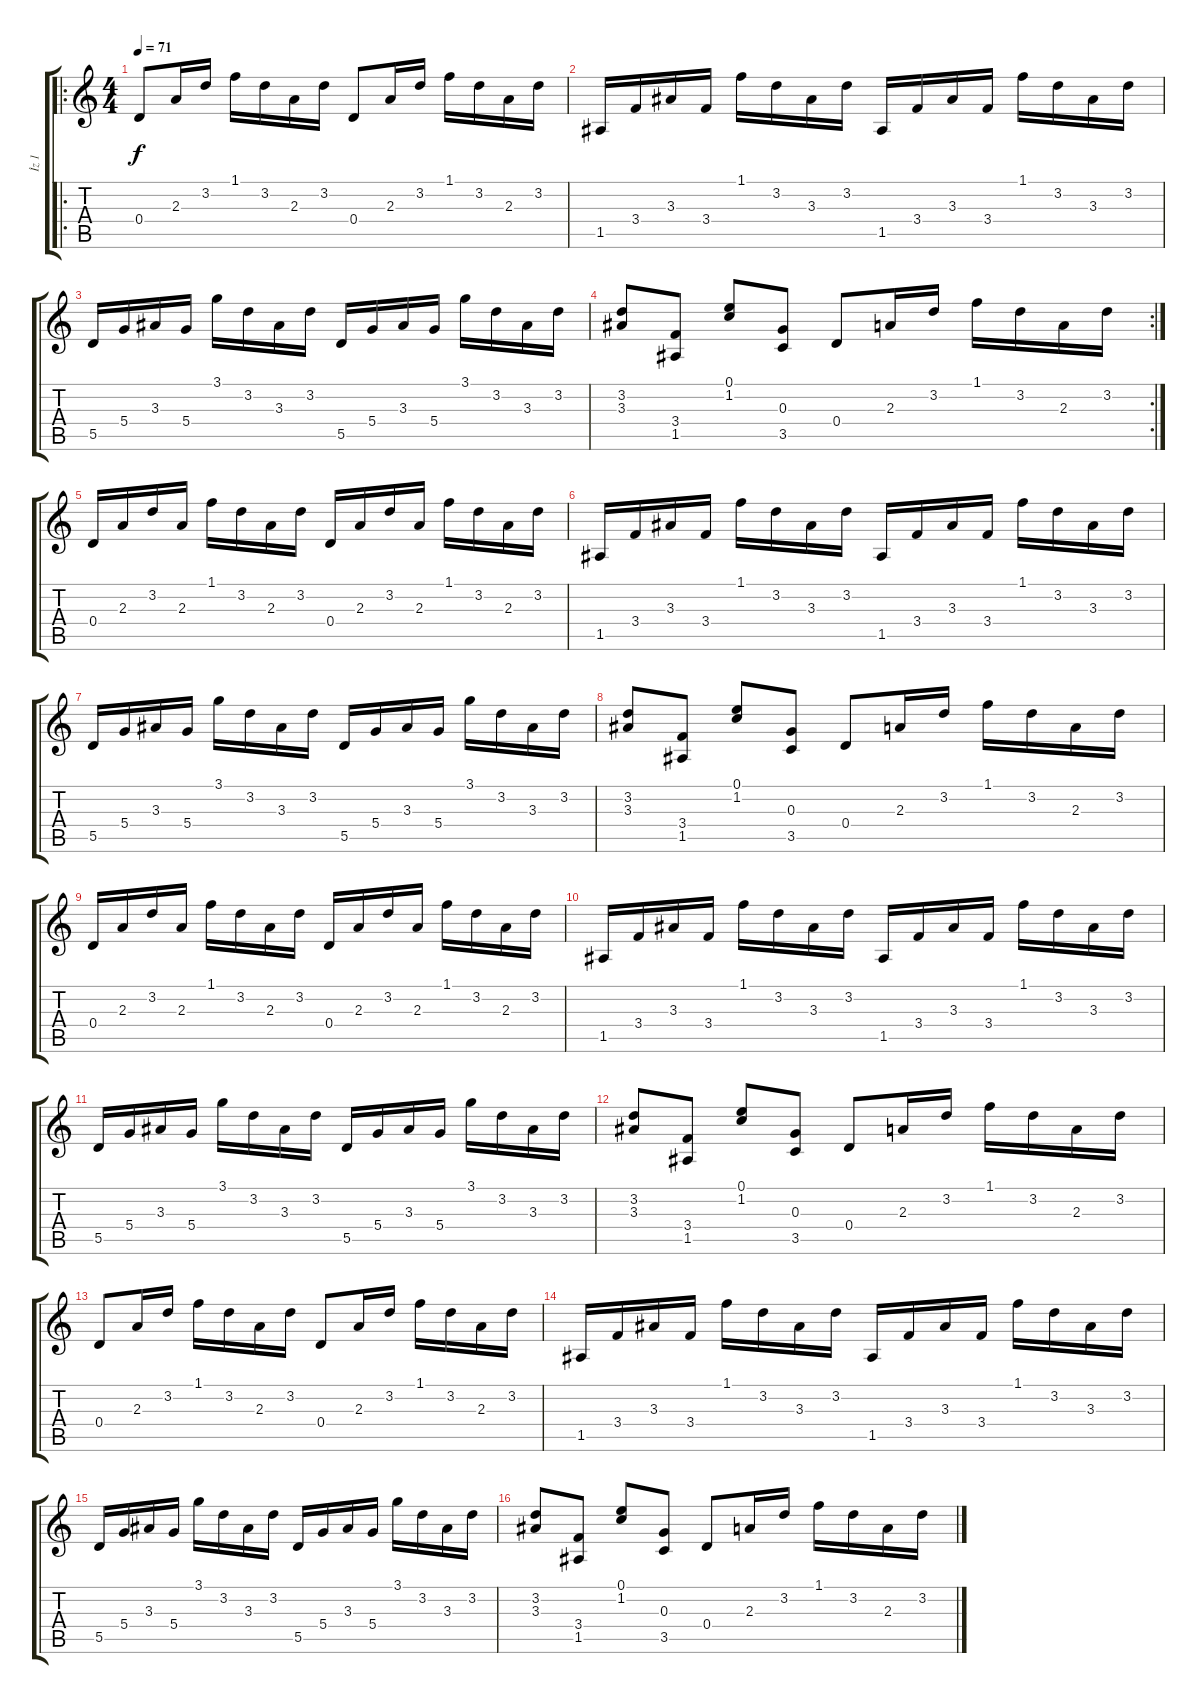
\track ("İz 1" "İz 1") {instrument electricguitarclean}
\staff {score tabs}
\tuning (E4 B3 G3 D3 A2 E2) {hide}
\ro
\ts (4 4)
\tempo 71
\clef g2
\ks c
0.4.8{dy f} 2.3.16 3.2.16 1.1.16 3.2.16 2.3.16 3.2.16 0.4.8 2.3.16 3.2.16 1.1.16 3.2.16 2.3.16 3.2.16 |
1.5.16 3.4.16 3.3.16 3.4.16 1.1.16 3.2.16 3.3.16 3.2.16 1.5.16 3.4.16 3.3.16 3.4.16 1.1.16 3.2.16 3.3.16 3.2.16 |
5.5.16 5.4.16 3.3.16 5.4.16 3.1.16 3.2.16 3.3.16 3.2.16 5.5.16 5.4.16 3.3.16 5.4.16 3.1.16 3.2.16 3.3.16 3.2.16 |
\rc 2
(3.2 3.3).8 (3.4 1.5).8 (0.1 1.2).8 (0.3 3.5).8 0.4.8 2.3.16 3.2.16 1.1.16 3.2.16 2.3.16 3.2.16 |
0.4.16 2.3.16 3.2.16 2.3.16 1.1.16 3.2.16 2.3.16 3.2.16 0.4.16 2.3.16 3.2.16 2.3.16 1.1.16 3.2.16 2.3.16 3.2.16 |
1.5.16 3.4.16 3.3.16 3.4.16 1.1.16 3.2.16 3.3.16 3.2.16 1.5.16 3.4.16 3.3.16 3.4.16 1.1.16 3.2.16 3.3.16 3.2.16 |
5.5.16 5.4.16 3.3.16 5.4.16 3.1.16 3.2.16 3.3.16 3.2.16 5.5.16 5.4.16 3.3.16 5.4.16 3.1.16 3.2.16 3.3.16 3.2.16 |
(3.2 3.3).8 (3.4 1.5).8 (0.1 1.2).8 (0.3 3.5).8 0.4.8 2.3.16 3.2.16 1.1.16 3.2.16 2.3.16 3.2.16 |
0.4.16 2.3.16 3.2.16 2.3.16 1.1.16 3.2.16 2.3.16 3.2.16 0.4.16 2.3.16 3.2.16 2.3.16 1.1.16 3.2.16 2.3.16 3.2.16 |
1.5.16 3.4.16 3.3.16 3.4.16 1.1.16 3.2.16 3.3.16 3.2.16 1.5.16 3.4.16 3.3.16 3.4.16 1.1.16 3.2.16 3.3.16 3.2.16 |
5.5.16 5.4.16 3.3.16 5.4.16 3.1.16 3.2.16 3.3.16 3.2.16 5.5.16 5.4.16 3.3.16 5.4.16 3.1.16 3.2.16 3.3.16 3.2.16 |
(3.2 3.3).8 (3.4 1.5).8 (0.1 1.2).8 (0.3 3.5).8 0.4.8 2.3.16 3.2.16 1.1.16 3.2.16 2.3.16 3.2.16 |
0.4.8 2.3.16 3.2.16 1.1.16 3.2.16 2.3.16 3.2.16 0.4.8 2.3.16 3.2.16 1.1.16 3.2.16 2.3.16 3.2.16 |
1.5.16 3.4.16 3.3.16 3.4.16 1.1.16 3.2.16 3.3.16 3.2.16 1.5.16 3.4.16 3.3.16 3.4.16 1.1.16 3.2.16 3.3.16 3.2.16 |
5.5.16 5.4.16 3.3.16 5.4.16 3.1.16 3.2.16 3.3.16 3.2.16 5.5.16 5.4.16 3.3.16 5.4.16 3.1.16 3.2.16 3.3.16 3.2.16 |
(3.2 3.3).8 (3.4 1.5).8 (0.1 1.2).8 (0.3 3.5).8 0.4.8 2.3.16 3.2.16 1.1.16 3.2.16 2.3.16 3.2.16
